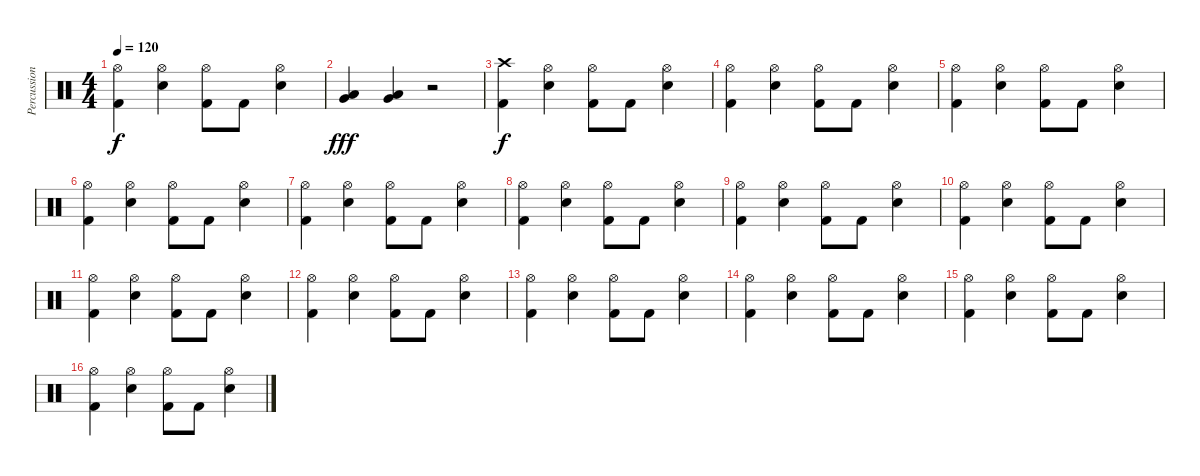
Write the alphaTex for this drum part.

\track ("Percussion" "Percussion") {instrument percussion}
\staff {score}
\articulation defaults
\ts (4 4)
\tempo 120
\clef neutral
\ks c
("Hi-Hat (open)" "Kick (hit) 2").4{dy f} ("Hi-Hat (open)" "Snare (hit) 2").4 ("Hi-Hat (open)" "Kick (hit) 2").8 "Kick (hit) 2".8 ("Hi-Hat (open)" "Snare (hit) 2").4 |
("Very Low Tom (hit)" "Low Floor Tom (hit)").4{dy fff volume 16} ("Very Low Tom (hit)" "Low Floor Tom (hit)").4{volume 16} r.2{volume 12} |
("Crash high (hit)" "Kick (hit) 2").4{dy f} ("Hi-Hat (open)" "Snare (hit) 2").4 ("Hi-Hat (open)" "Kick (hit) 2").8 "Kick (hit) 2".8 ("Hi-Hat (open)" "Snare (hit) 2").4 |
("Hi-Hat (open)" "Kick (hit) 2").4 ("Hi-Hat (open)" "Snare (hit) 2").4 ("Hi-Hat (open)" "Kick (hit) 2").8 "Kick (hit) 2".8 ("Hi-Hat (open)" "Snare (hit) 2").4 |
("Hi-Hat (open)" "Kick (hit) 2").4 ("Hi-Hat (open)" "Snare (hit) 2").4 ("Hi-Hat (open)" "Kick (hit) 2").8 "Kick (hit) 2".8 ("Hi-Hat (open)" "Snare (hit) 2").4 |
("Hi-Hat (open)" "Kick (hit) 2").4 ("Hi-Hat (open)" "Snare (hit) 2").4 ("Hi-Hat (open)" "Kick (hit) 2").8 "Kick (hit) 2".8 ("Hi-Hat (open)" "Snare (hit) 2").4 |
("Hi-Hat (open)" "Kick (hit) 2").4 ("Hi-Hat (open)" "Snare (hit) 2").4 ("Hi-Hat (open)" "Kick (hit) 2").8 "Kick (hit) 2".8 ("Hi-Hat (open)" "Snare (hit) 2").4 |
("Hi-Hat (open)" "Kick (hit) 2").4 ("Hi-Hat (open)" "Snare (hit) 2").4 ("Hi-Hat (open)" "Kick (hit) 2").8 "Kick (hit) 2".8 ("Hi-Hat (open)" "Snare (hit) 2").4 |
("Hi-Hat (open)" "Kick (hit) 2").4 ("Hi-Hat (open)" "Snare (hit) 2").4 ("Hi-Hat (open)" "Kick (hit) 2").8 "Kick (hit) 2".8 ("Hi-Hat (open)" "Snare (hit) 2").4 |
("Hi-Hat (open)" "Kick (hit) 2").4 ("Hi-Hat (open)" "Snare (hit) 2").4 ("Hi-Hat (open)" "Kick (hit) 2").8 "Kick (hit) 2".8 ("Hi-Hat (open)" "Snare (hit) 2").4 |
("Hi-Hat (open)" "Kick (hit) 2").4 ("Hi-Hat (open)" "Snare (hit) 2").4 ("Hi-Hat (open)" "Kick (hit) 2").8 "Kick (hit) 2".8 ("Hi-Hat (open)" "Snare (hit) 2").4 |
("Hi-Hat (open)" "Kick (hit) 2").4 ("Hi-Hat (open)" "Snare (hit) 2").4 ("Hi-Hat (open)" "Kick (hit) 2").8 "Kick (hit) 2".8 ("Hi-Hat (open)" "Snare (hit) 2").4 |
("Hi-Hat (open)" "Kick (hit) 2").4 ("Hi-Hat (open)" "Snare (hit) 2").4 ("Hi-Hat (open)" "Kick (hit) 2").8 "Kick (hit) 2".8 ("Hi-Hat (open)" "Snare (hit) 2").4 |
("Hi-Hat (open)" "Kick (hit) 2").4 ("Hi-Hat (open)" "Snare (hit) 2").4 ("Hi-Hat (open)" "Kick (hit) 2").8 "Kick (hit) 2".8 ("Hi-Hat (open)" "Snare (hit) 2").4 |
("Hi-Hat (open)" "Kick (hit) 2").4 ("Hi-Hat (open)" "Snare (hit) 2").4 ("Hi-Hat (open)" "Kick (hit) 2").8 "Kick (hit) 2".8 ("Hi-Hat (open)" "Snare (hit) 2").4 |
("Hi-Hat (open)" "Kick (hit) 2").4 ("Hi-Hat (open)" "Snare (hit) 2").4 ("Hi-Hat (open)" "Kick (hit) 2").8 "Kick (hit) 2".8 ("Hi-Hat (open)" "Snare (hit) 2").4
